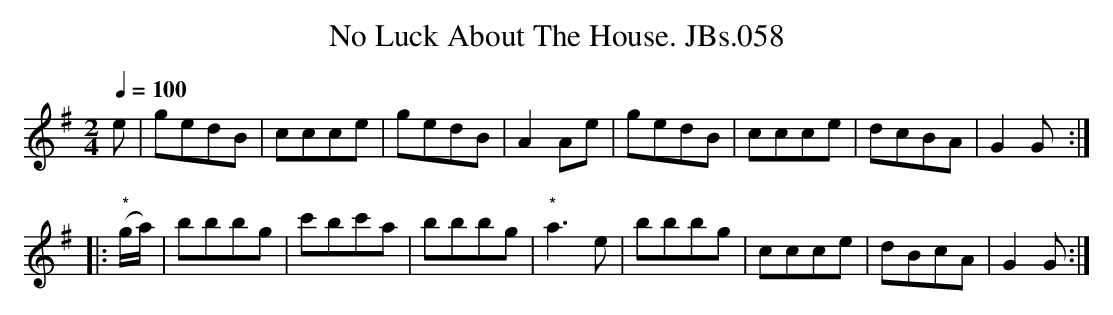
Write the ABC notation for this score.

X:1
T:No Luck About The House. JBs.058
L:1/8
M:2/4
Q:1/4=100
K:G
e|gedB|ccce|gedB|A2Ae|gedB|ccce|dcBA|G2G:|
|:"*"(g/a/)|bbbg|c'bc'a|bbbg|"*"a3e|bbbg|ccce|dBcA|G2G:|
